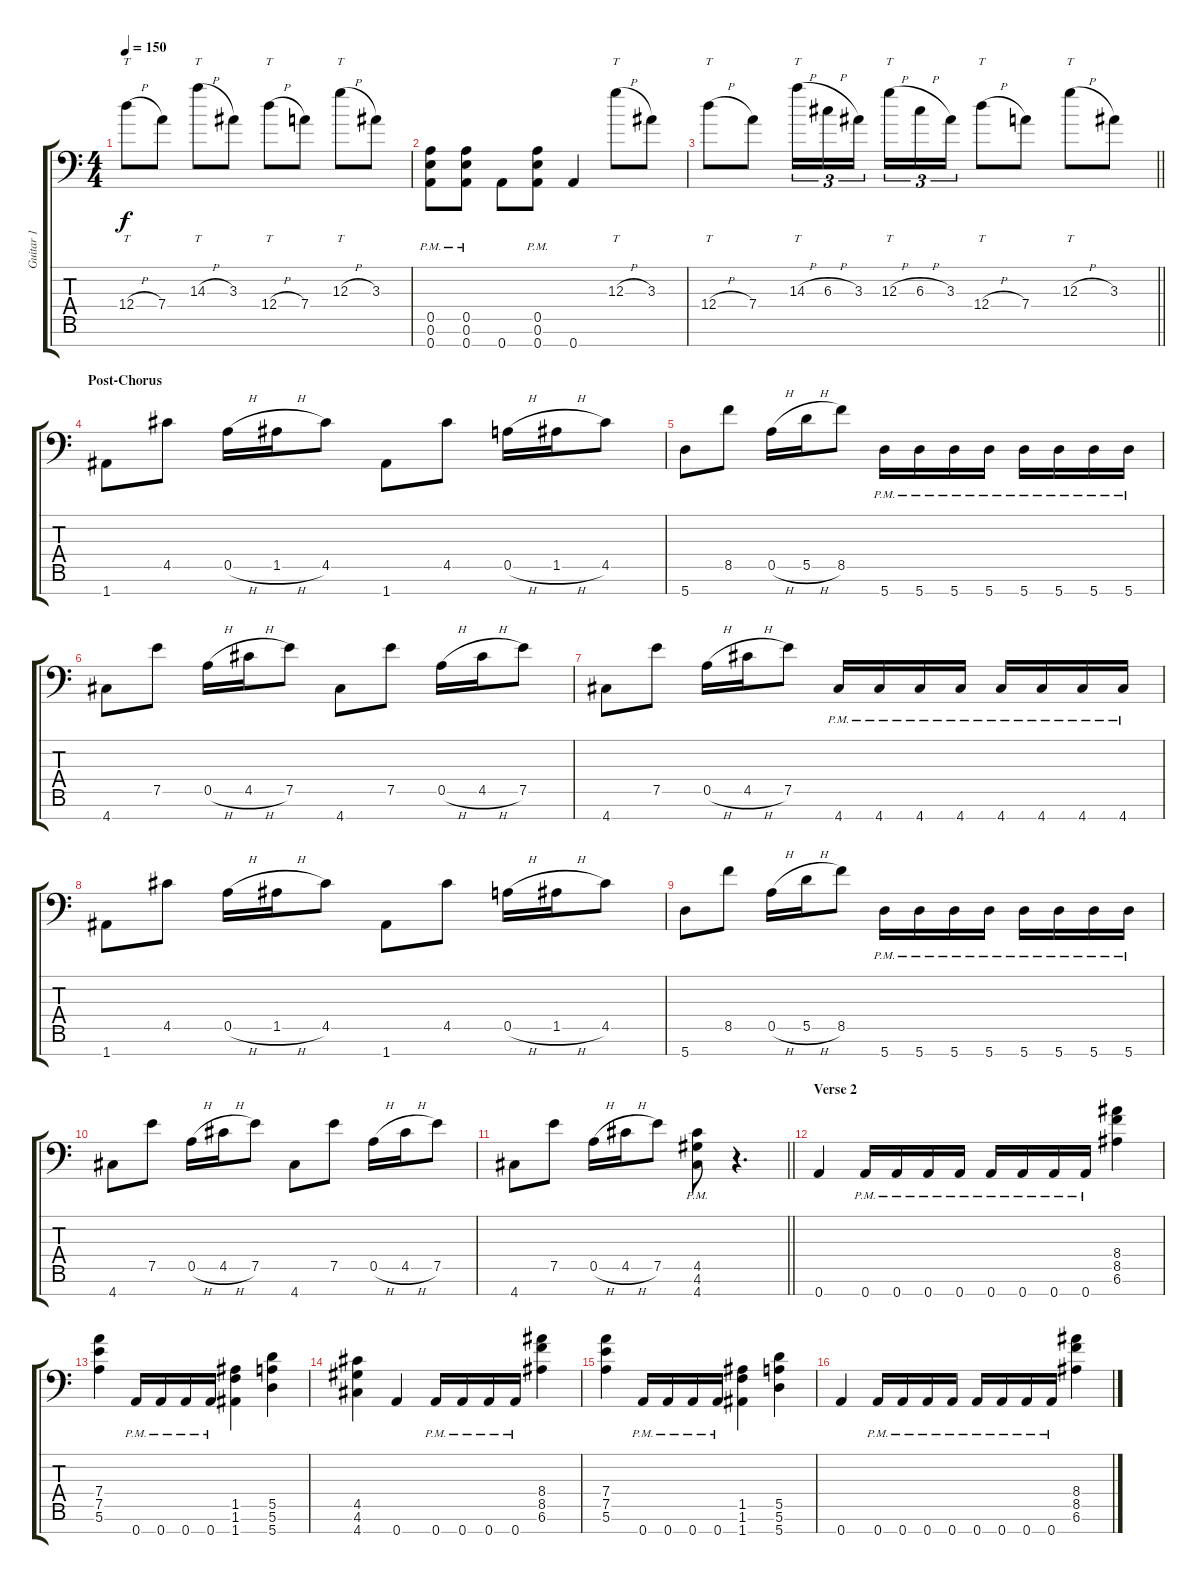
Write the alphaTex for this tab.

\track ("Guitar 1" "Guitar 1") {instrument distortionguitar}
\staff {score tabs}
\tuning (E4 B3 G3 D3 A2 E2 A1) {hide}
\ts (4 4)
\tempo 150
\clef f4
\ks c
12.4{h}.8{tt dy f} 7.4.8 14.3{h}.8{tt} 3.3.8 12.4{h}.8{tt} 7.4.8 12.3{h}.8{tt} 3.3.8 |
(0.5{pm} 0.6{pm} 0.7{pm}).8 (0.5{pm} 0.6{pm} 0.7{pm}).8 0.7.8 (0.5{pm} 0.6{pm} 0.7{pm}).8 0.7.4 12.3{h}.8{tt} 3.3.8 |
\barLineRight lightlight
12.4{h}.8{tt} 7.4.8 14.3{h}.16{tt tu (3 2)} 6.3{h}.16{tu (3 2)} 3.3.16{tu (3 2) beam splitsecondary} 12.3{h}.16{tt tu (3 2)} 6.3{h}.16{tu (3 2)} 3.3.16{tu (3 2)} 12.4{h}.8{tt} 7.4.8 12.3{h}.8{tt} 3.3.8 |
\section ("" "Post-Chorus")
1.7.8 4.5.8 0.5{h}.16 1.5{h}.16 4.5.8 1.7.8 4.5.8 0.5{h}.16 1.5{h}.16 4.5.8 |
5.7.8 8.5.8 0.5{h}.16 5.5{h}.16 8.5.8 5.7{pm}.16 5.7{pm}.16 5.7{pm}.16 5.7{pm}.16 5.7{pm}.16 5.7{pm}.16 5.7{pm}.16 5.7{pm}.16 |
4.7.8 7.5.8 0.5{h}.16 4.5{h}.16 7.5.8 4.7.8 7.5.8 0.5{h}.16 4.5{h}.16 7.5.8 |
4.7.8 7.5.8 0.5{h}.16 4.5{h}.16 7.5.8 4.7{pm}.16 4.7{pm}.16 4.7{pm}.16 4.7{pm}.16 4.7{pm}.16 4.7{pm}.16 4.7{pm}.16 4.7{pm}.16 |
1.7.8 4.5.8 0.5{h}.16 1.5{h}.16 4.5.8 1.7.8 4.5.8 0.5{h}.16 1.5{h}.16 4.5.8 |
5.7.8 8.5.8 0.5{h}.16 5.5{h}.16 8.5.8 5.7{pm}.16 5.7{pm}.16 5.7{pm}.16 5.7{pm}.16 5.7{pm}.16 5.7{pm}.16 5.7{pm}.16 5.7{pm}.16 |
4.7.8 7.5.8 0.5{h}.16 4.5{h}.16 7.5.8 4.7.8 7.5.8 0.5{h}.16 4.5{h}.16 7.5.8 |
\barLineRight lightlight
4.7.8 7.5.8 0.5{h}.16 4.5{h}.16 7.5.8 (4.5{pm} 4.6{pm} 4.7{pm}).8 r.4{d} |
\section ("" "Verse 2")
0.7.4 0.7{pm}.16 0.7{pm}.16 0.7{pm}.16 0.7{pm}.16 0.7{pm}.16 0.7{pm}.16 0.7{pm}.16 0.7{pm}.16 (8.4 8.5 6.6).4 |
(7.4 7.5 5.6).4 0.7{pm}.16 0.7{pm}.16 0.7{pm}.16 0.7{pm}.16 (1.5 1.6 1.7).4 (5.5 5.6 5.7).4 |
(4.5 4.6 4.7).4 0.7.4 0.7{pm}.16 0.7{pm}.16 0.7{pm}.16 0.7{pm}.16 (8.4 8.5 6.6).4 |
(7.4 7.5 5.6).4 0.7{pm}.16 0.7{pm}.16 0.7{pm}.16 0.7{pm}.16 (1.5 1.6 1.7).4 (5.5 5.6 5.7).4 |
0.7.4 0.7{pm}.16 0.7{pm}.16 0.7{pm}.16 0.7{pm}.16 0.7{pm}.16 0.7{pm}.16 0.7{pm}.16 0.7{pm}.16 (8.4 8.5 6.6).4
